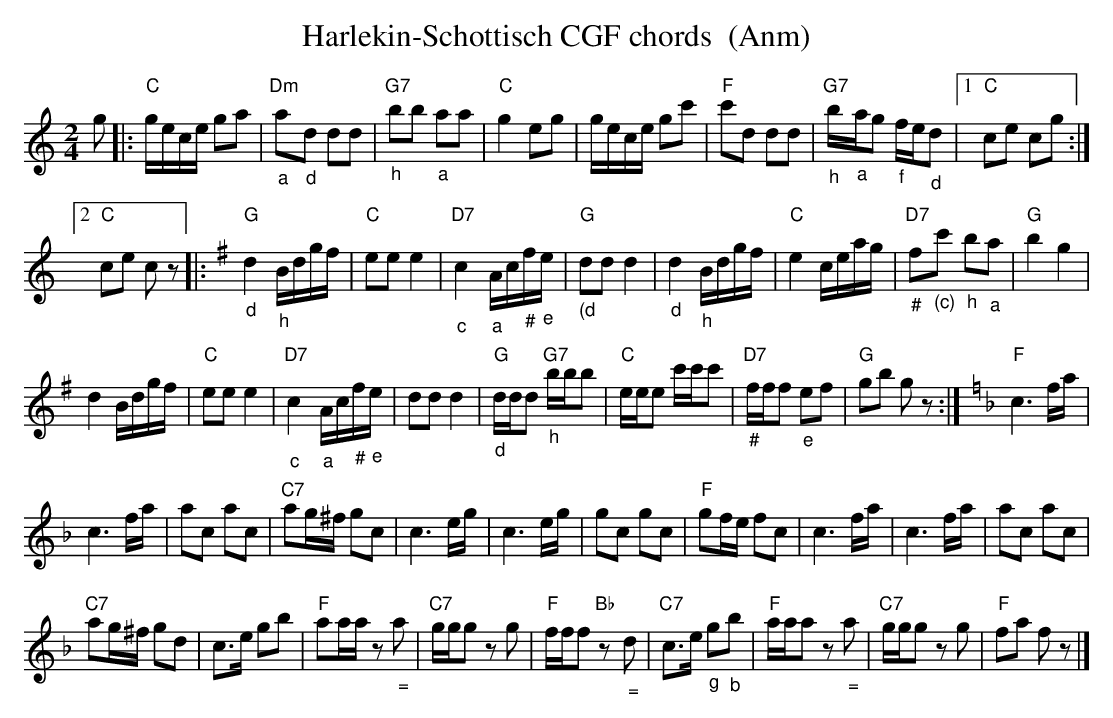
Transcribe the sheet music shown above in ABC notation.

X:1
T: Harlekin-Schottisch CGF chords  (Anm)
M:2/4
L:1/16
K:C %%MIDI gchordon
g2 |: "C"gece g2a2 | "Dm""_a"a2"_d"d2 d2d2 | "G7""_h"b2b2 "_a"a2a2 | "C"g4e2g2 | gece g2c'2 | "F"c'2d2 d2d2 | \
"G7""_h"b"_a"ag2 "_f"fe"_d"d2 |1 "C"c2e2 c2g2 :|2
 "C"c2e2 c2z2 |: [K:G] "G""_d"d4 "_h"Bdgf | "C"e2e2e4 | "D7""_c"c4 "_a"Ac"_#"f"_e"e | "G""_(d"d2d2d4 | \
"_d"d4"_h"Bdgf | "C"e4 ceag | "D7""_#"f2"_(c)"c'2 "_h"b2"_a"a2 | "G"b4g4 |
 d4 Bdgf | "C"e2e2e4 | "D7""_c"c4 "_a"Ac"_#"f"_e"e | \
d2d2d4 | "G""_d"ddd2 "G7""_h"bbb2 | "C"eee2 c'c'c'2 | "D7""_#"fff2 "_e"e2f2 | "G"g2b2 g2z2 :| [K:F]  "F"c6fa |
c6fa | a2c2 a2c2 | "C7"a2g^f g2c2 | c6eg | c6eg | g2c2 g2c2 | "F"g2fe f2c2 | \
c6fa | c6fa |  a2c2 a2c2 |
 "C7"a2g^f g2d2 | c3e g2b2 | "F"a2aa z2"_ ="a2 | "C7"ggg2 z2g2 | \
"F"fff2 "Bb"z2"_ ="d2 | "C7"c3e "_g"g2"_b"b2 | "F"aaa2 z2"_ ="a2 | "C7"ggg2 z2g2 | "F"f2a2 f2z2 |]
